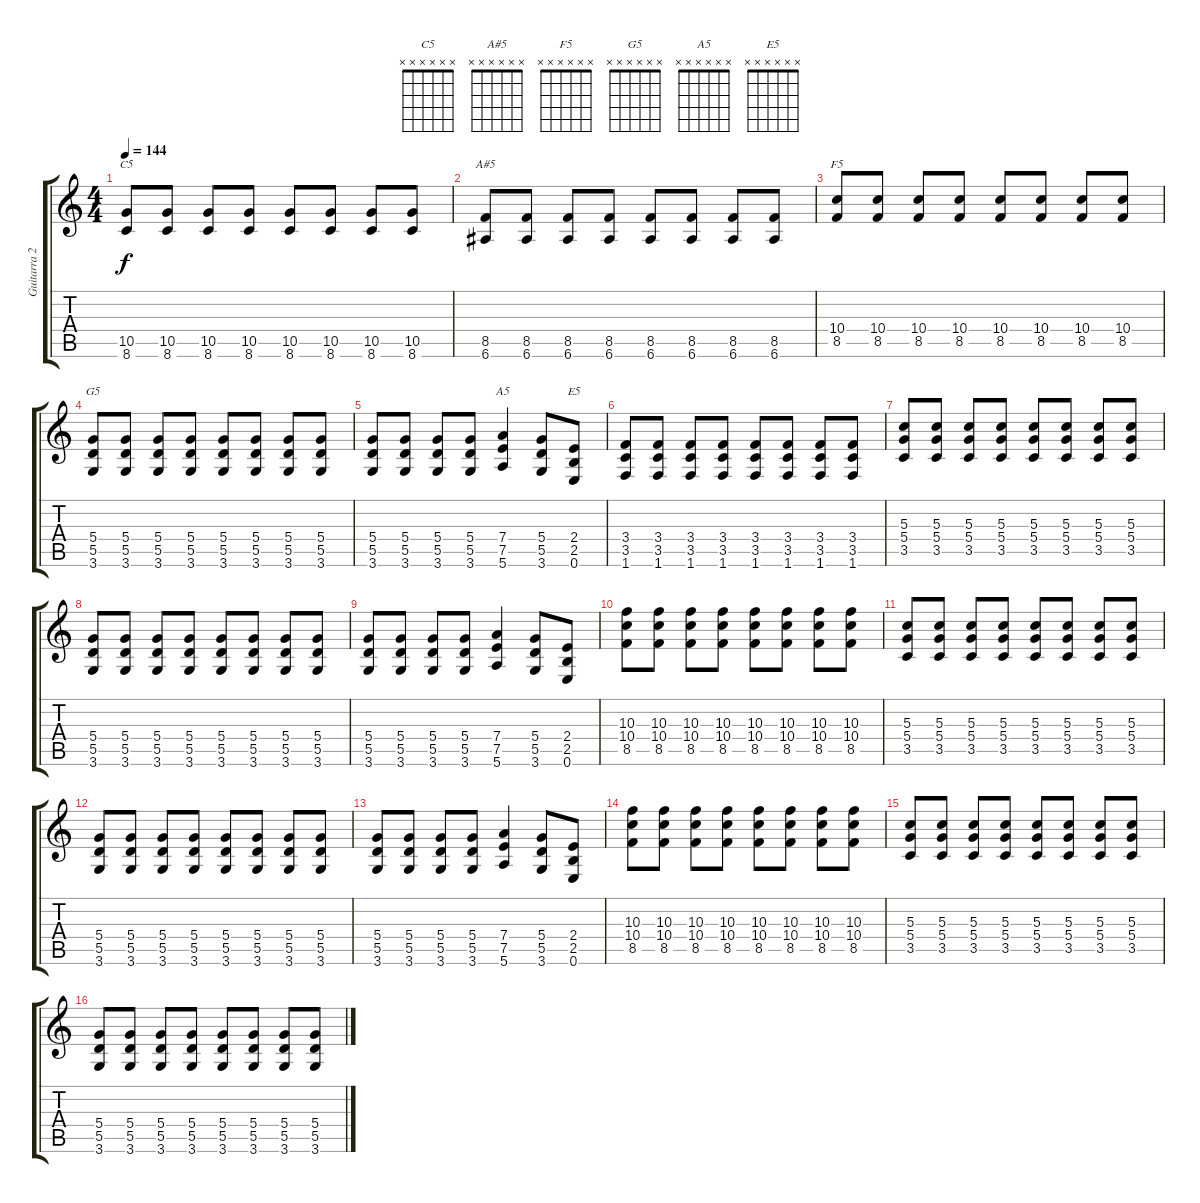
\track ("Guitarra 2" "Guitarra 2") {instrument distortionguitar}
\staff {score tabs}
\tuning (E4 B3 G3 D3 A2 E2) {hide}
\chord ("C5" x x x x x x)
\chord ("A#5" x x x x x x)
\chord ("F5" x x x x x x)
\chord ("G5" x x x x x x)
\chord ("A5" x x x x x x)
\chord ("E5" x x x x x x)
\ts (4 4)
\tempo 144
\clef g2
\ks c
(10.5 8.6).8{ch "C5" dy f} (10.5 8.6).8 (10.5 8.6).8 (10.5 8.6).8 (10.5 8.6).8 (10.5 8.6).8 (10.5 8.6).8 (10.5 8.6).8 |
(8.5 6.6).8{ch "A#5"} (8.5 6.6).8 (8.5 6.6).8 (8.5 6.6).8 (8.5 6.6).8 (8.5 6.6).8 (8.5 6.6).8 (8.5 6.6).8 |
(10.4 8.5).8{ch "F5"} (10.4 8.5).8 (10.4 8.5).8 (10.4 8.5).8 (10.4 8.5).8 (10.4 8.5).8 (10.4 8.5).8 (10.4 8.5).8 |
(5.4 5.5 3.6).8{ch "G5"} (5.4 5.5 3.6).8 (5.4 5.5 3.6).8 (5.4 5.5 3.6).8 (5.4 5.5 3.6).8 (5.4 5.5 3.6).8 (5.4 5.5 3.6).8 (5.4 5.5 3.6).8 |
(5.4 5.5 3.6).8 (5.4 5.5 3.6).8 (5.4 5.5 3.6).8 (5.4 5.5 3.6).8 (7.4 7.5 5.6).4{ch "A5"} (5.4 5.5 3.6).8 (2.4 2.5 0.6).8{ch "E5"} |
(3.4 3.5 1.6).8 (3.4 3.5 1.6).8 (3.4 3.5 1.6).8 (3.4 3.5 1.6).8 (3.4 3.5 1.6).8 (3.4 3.5 1.6).8 (3.4 3.5 1.6).8 (3.4 3.5 1.6).8 |
(5.3 5.4 3.5).8 (5.3 5.4 3.5).8 (5.3 5.4 3.5).8 (5.3 5.4 3.5).8 (5.3 5.4 3.5).8 (5.3 5.4 3.5).8 (5.3 5.4 3.5).8 (5.3 5.4 3.5).8 |
(5.4 5.5 3.6).8 (5.4 5.5 3.6).8 (5.4 5.5 3.6).8 (5.4 5.5 3.6).8 (5.4 5.5 3.6).8 (5.4 5.5 3.6).8 (5.4 5.5 3.6).8 (5.4 5.5 3.6).8 |
(5.4 5.5 3.6).8 (5.4 5.5 3.6).8 (5.4 5.5 3.6).8 (5.4 5.5 3.6).8 (7.4 7.5 5.6).4 (5.4 5.5 3.6).8 (2.4 2.5 0.6).8 |
(10.3 10.4 8.5).8 (10.3 10.4 8.5).8 (10.3 10.4 8.5).8 (10.3 10.4 8.5).8 (10.3 10.4 8.5).8 (10.3 10.4 8.5).8 (10.3 10.4 8.5).8 (10.3 10.4 8.5).8 |
(5.3 5.4 3.5).8 (5.3 5.4 3.5).8 (5.3 5.4 3.5).8 (5.3 5.4 3.5).8 (5.3 5.4 3.5).8 (5.3 5.4 3.5).8 (5.3 5.4 3.5).8 (5.3 5.4 3.5).8 |
(5.4 5.5 3.6).8 (5.4 5.5 3.6).8 (5.4 5.5 3.6).8 (5.4 5.5 3.6).8 (5.4 5.5 3.6).8 (5.4 5.5 3.6).8 (5.4 5.5 3.6).8 (5.4 5.5 3.6).8 |
(5.4 5.5 3.6).8 (5.4 5.5 3.6).8 (5.4 5.5 3.6).8 (5.4 5.5 3.6).8 (7.4 7.5 5.6).4 (5.4 5.5 3.6).8 (2.4 2.5 0.6).8 |
(10.3 10.4 8.5).8 (10.3 10.4 8.5).8 (10.3 10.4 8.5).8 (10.3 10.4 8.5).8 (10.3 10.4 8.5).8 (10.3 10.4 8.5).8 (10.3 10.4 8.5).8 (10.3 10.4 8.5).8 |
(5.3 5.4 3.5).8 (5.3 5.4 3.5).8 (5.3 5.4 3.5).8 (5.3 5.4 3.5).8 (5.3 5.4 3.5).8 (5.3 5.4 3.5).8 (5.3 5.4 3.5).8 (5.3 5.4 3.5).8 |
(5.4 5.5 3.6).8 (5.4 5.5 3.6).8 (5.4 5.5 3.6).8 (5.4 5.5 3.6).8 (5.4 5.5 3.6).8 (5.4 5.5 3.6).8 (5.4 5.5 3.6).8 (5.4 5.5 3.6).8
